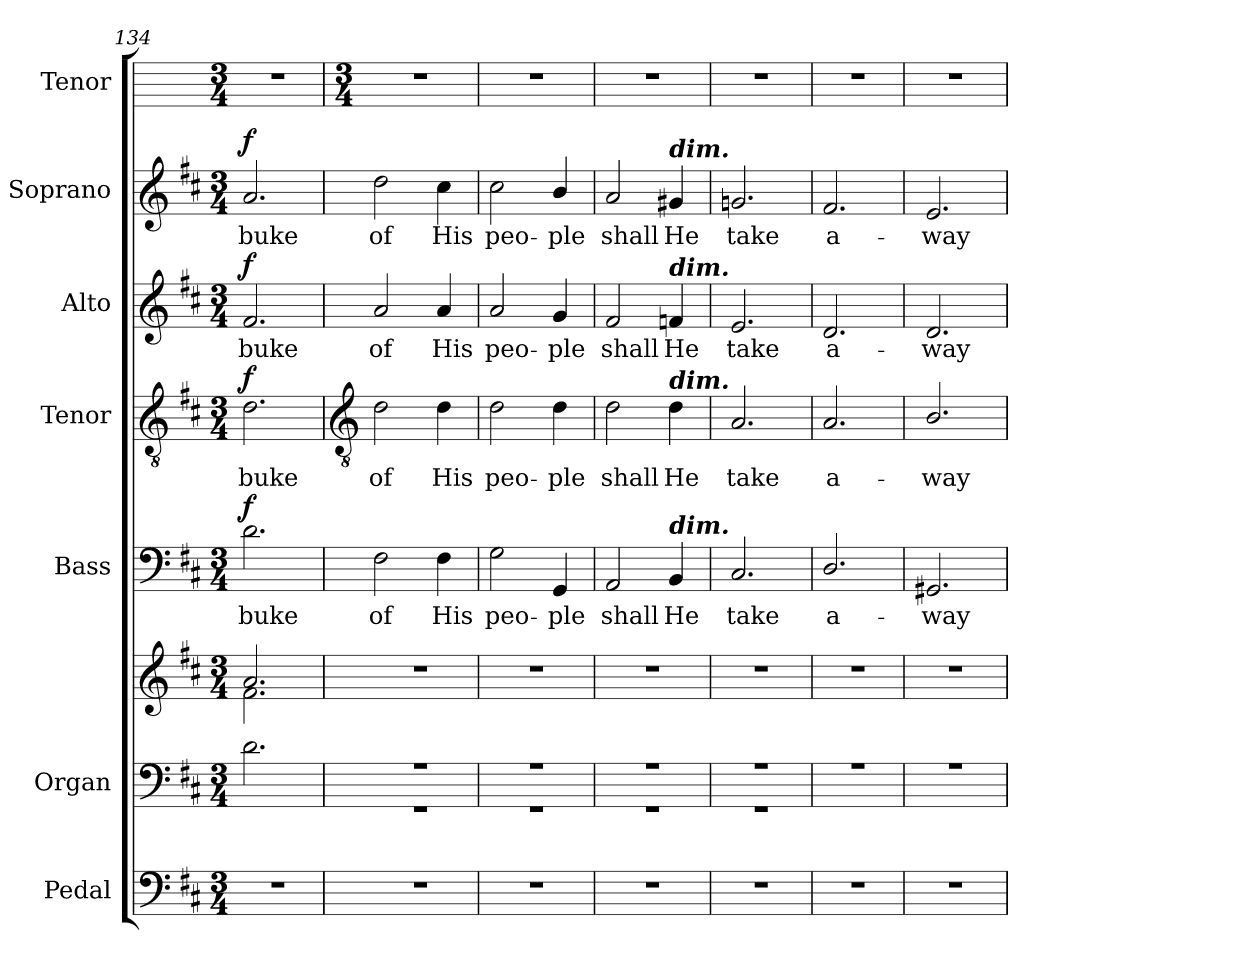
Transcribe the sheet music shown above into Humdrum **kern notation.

**kern	**kern	**kern	**kern	**text	**dynam	**kern	**text	**dynam	**kern	**text	**dynam	**kern	**text	**dynam	**kern
*part7	*part6	*part6	*part5	*part5	*part5	*part4	*part4	*part4	*part3	*part3	*part3	*part2	*part2	*part2	*part1
*staff8	*staff7	*staff6	*staff5	*staff5	*staff5	*staff4	*staff4	*staff4	*staff3	*staff3	*staff3	*staff2	*staff2	*staff2	*staff1
*I"Pedal	*I"Organ	*	*I"Bass	*	*	*I"Tenor	*	*	*I"Alto	*	*	*I"Soprano	*	*	*I"Tenor
*	*	*	*I'B	*	*	*I'T	*	*	*I'A	*	*	*I'S	*	*	*I'T
*clefF4	*clefF4	*clefG2	*clefF4	*	*	*clefGv2	*	*	*clefG2	*	*	*clefG2	*	*	*
*k[f#c#]	*k[f#c#]	*k[f#c#]	*k[f#c#]	*	*	*k[f#c#]	*	*	*k[f#c#]	*	*	*k[f#c#]	*	*	*
*D:	*D:	*D:	*D:	*	*	*D:	*	*	*D:	*	*	*D:	*	*	*
*M3/4	*M3/4	*M3/4	*M3/4	*	*	*M3/4	*	*	*M3/4	*	*	*M3/4	*	*	*M3/4
=134	=134	=134	=134	=134	=134	=134	=134	=134	=134	=134	=134	=134	=134	=134	=134
!LO:N:vis=1	!LO:N:vis=1	!	!	!LO:LY:b	!LO:DY:b	!	!LO:LY:b	!LO:DY:b	!	!LO:LY:b	!LO:DY:b	!	!LO:LY:b	!LO:DY:b	!
*	*^	*^	*	*	*	*	*	*	*	*	*	*	*	*	*
2.r	2.ryy	2.d\	2.a/	2.f#\	2.d	buke	f	2.d	buke	f	2.f#	buke	f	2.a	buke	f	2.r
*	*	*	*v	*v	*	*	*	*	*	*	*	*	*	*	*	*	*
!!LO:LB:g=z
=135	=135	=135	=135	=135	=135	=135	=135	=135	=135	=135	=135	=135	=135	=135	=135	=135
*	*	*	*	*	*	*	*clefGv2	*	*	*	*	*	*	*	*	*
*	*	*	*	*	*	*	*	*	*	*	*	*	*	*	*	*M3/4
*	*	*	*^	*	*	*	*	*	*	*	*	*	*	*	*	*
!LO:N:vis=1	!LO:N:vis=1	!LO:N:vis=1	!LO:N:vis=1	!	!	!LO:LY:b	!	!	!LO:LY:b	!	!	!LO:LY:b	!	!	!LO:LY:b	!	!
*	*	*	*v	*v	*	*	*	*	*	*	*	*	*	*	*	*	*
2.r	2.r	2.r	2.r	2F#	of	.	2d	of	.	2a	of	.	2dd	of	.	2.r
!	!	!	!	!	!LO:LY:b	!	!	!LO:LY:b	!	!	!LO:LY:b	!	!	!LO:LY:b	!	!
.	.	.	.	4F#	His	.	4d	His	.	4a	His	.	4cc#	His	.	.
=136	=136	=136	=136	=136	=136	=136	=136	=136	=136	=136	=136	=136	=136	=136	=136	=136
!LO:N:vis=1	!LO:N:vis=1	!LO:N:vis=1	!LO:N:vis=1	!	!LO:LY:b	!	!	!LO:LY:b	!	!	!LO:LY:b	!	!	!LO:LY:b	!	!
2.r	2.r	2.r	2.r	2G	peo-	.	2d	peo-	.	2a	peo-	.	2cc#	peo-	.	2.r
!	!	!	!	!	!LO:LY:b	!	!	!LO:LY:b	!	!	!LO:LY:b	!	!	!LO:LY:b	!	!
.	.	.	.	4GG	-ple	.	4d	-ple	.	4g	-ple	.	4b/	-ple	.	.
=137	=137	=137	=137	=137	=137	=137	=137	=137	=137	=137	=137	=137	=137	=137	=137	=137
!LO:N:vis=1	!LO:N:vis=1	!LO:N:vis=1	!LO:N:vis=1	!	!LO:LY:b	!	!	!LO:LY:b	!	!	!LO:LY:b	!	!	!LO:LY:b	!	!
2.r	2.r	2.r	2.r	2AA	shall	.	2d	shall	.	2f#	shall	.	2a	shall	.	2.r
!	!	!	!	!	!	!	!	!	!	!	!	!	!LO:TX:a:Bi:t=dim.	!	!	!
!	!	!	!	!	!	!	!	!	!	!LO:TX:a:Bi:t=dim.	!	!	!	!	!	!
!	!	!	!	!	!	!	!LO:TX:a:Bi:t=dim.	!	!	!	!	!	!	!	!	!
!	!	!	!	!LO:TX:a:Bi:t=dim.	!	!	!	!	!	!	!	!	!	!	!	!
!	!	!	!	!	!LO:LY:b	!	!	!LO:LY:b	!	!	!LO:LY:b	!	!	!LO:LY:b	!	!
.	.	.	.	4BB	He	.	4d	He	.	4fn	He	.	4g#X	He	.	.
=138	=138	=138	=138	=138	=138	=138	=138	=138	=138	=138	=138	=138	=138	=138	=138	=138
!LO:N:vis=1	!LO:N:vis=1	!LO:N:vis=1	!LO:N:vis=1	!	!LO:LY:b	!	!	!LO:LY:b	!	!	!LO:LY:b	!	!	!LO:LY:b	!	!
2.r	2.r	2.r	2.r	2.C#	take	.	2.A	take	.	2.e	take	.	2.gn	take	.	2.r
=139	=139	=139	=139	=139	=139	=139	=139	=139	=139	=139	=139	=139	=139	=139	=139	=139
!LO:N:vis=1	!LO:N:vis=1	!LO:N:vis=1	!LO:N:vis=1	!	!LO:LY:b	!	!	!LO:LY:b	!	!	!LO:LY:b	!	!	!LO:LY:b	!	!
2.r	2.r	2.ryy	2.r	2.D/	a-	.	2.A	a-	.	2.d	a-	.	2.f#	a-	.	2.r
=140	=140	=140	=140	=140	=140	=140	=140	=140	=140	=140	=140	=140	=140	=140	=140	=140
!LO:N:vis=1	!LO:N:vis=1	!LO:N:vis=1	!LO:N:vis=1	!	!LO:LY:b	!	!	!LO:LY:b	!	!	!LO:LY:b	!	!	!LO:LY:b	!	!
2.r	2.r	2.ryy	2.r	2.GG#X	-way	.	2.B/	-way	.	2.d	-way	.	2.e	-way	.	2.r
*	*v	*v	*	*	*	*	*	*	*	*	*	*	*	*	*	*
=	=	=	=	=	=	=	=	=	=	=	=	=	=	=	=
*-	*-	*-	*-	*-	*-	*-	*-	*-	*-	*-	*-	*-	*-	*-	*-
